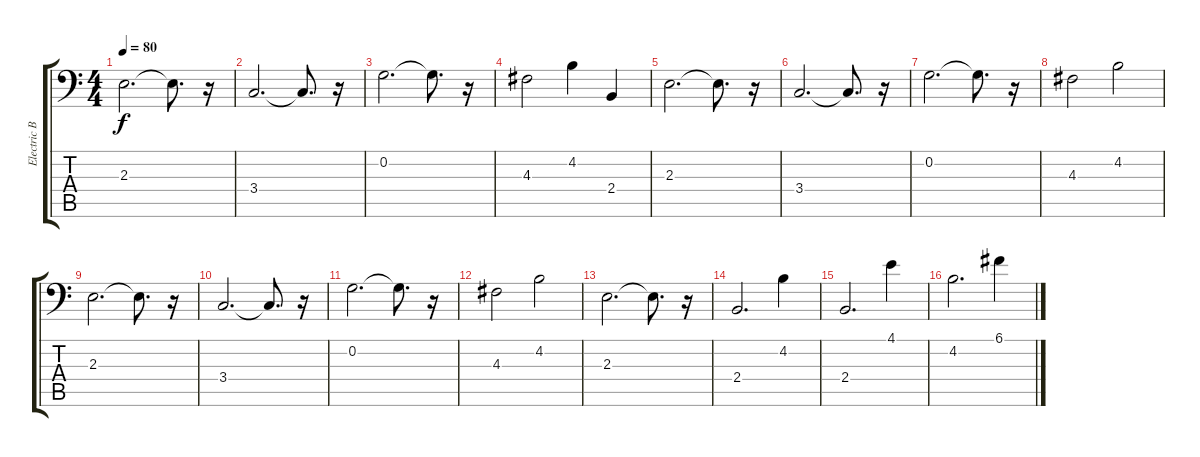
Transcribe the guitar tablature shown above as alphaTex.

\track ("Electric Bass" "Electric B") {instrument electricbassfinger}
\staff {score tabs}
\tuning (C3 G2 D2 A1 E1 B0) {hide}
\ts (4 4)
\tempo 80
\clef f4
\ks c
2.3.2{d dy f} 2.3{t}.8{d} r.16 |
3.4.2{d} 3.4{t}.8{d} r.16 |
0.2.2{d} 0.2{t}.8{d} r.16 |
4.3.2 4.2.4 2.4.4 |
2.3.2{d} 2.3{t}.8{d} r.16 |
3.4.2{d} 3.4{t}.8{d} r.16 |
0.2.2{d} 0.2{t}.8{d} r.16 |
4.3.2 4.2.2 |
2.3.2{d} 2.3{t}.8{d} r.16 |
3.4.2{d} 3.4{t}.8{d} r.16 |
0.2.2{d} 0.2{t}.8{d} r.16 |
4.3.2 4.2.2 |
2.3.2{d} 2.3{t}.8{d} r.16 |
2.4.2{d} 4.2.4 |
2.4.2{d} 4.1.4 |
4.2.2{d} 6.1.4
